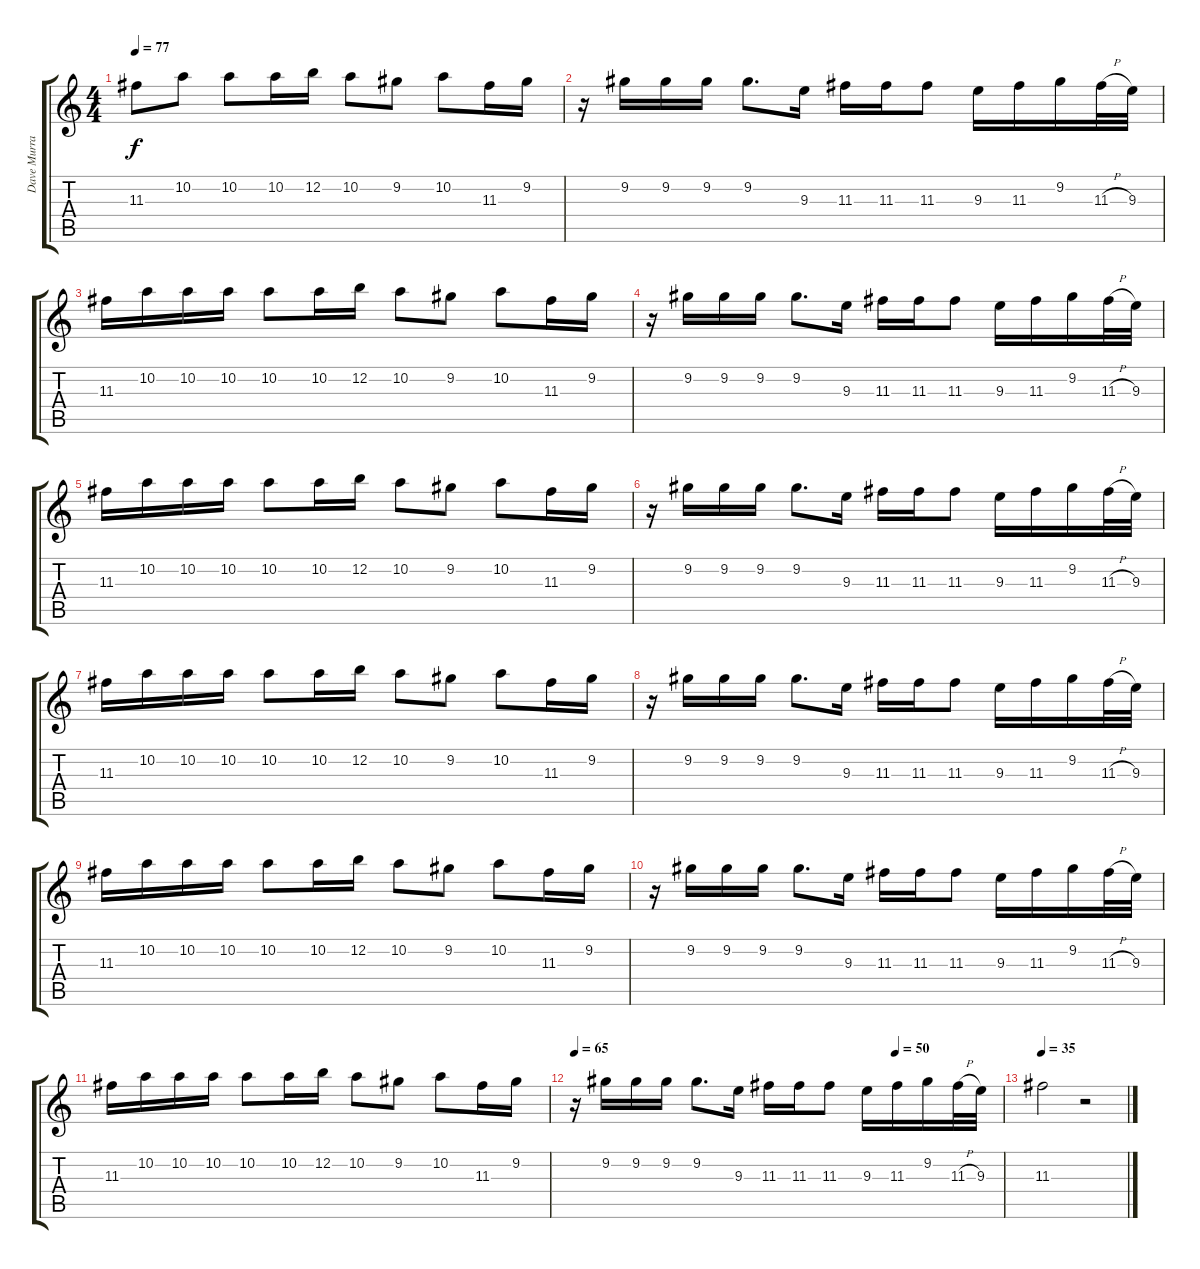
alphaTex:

\track ("Dave Murray" "Dave Murra") {instrument overdrivenguitar}
\staff {score tabs}
\tuning (E4 B3 G3 D3 A2 E2) {hide}
\ts (4 4)
\tempo 77
\clef g2
\ks c
11.3.8{dy f} 10.2.8 10.2.8 10.2.16 12.2.16 10.2.8 9.2.8 10.2.8 11.3.16 9.2.16 |
r.16 9.2.16 9.2.16 9.2.16 9.2.8{d} 9.3.16 11.3.16 11.3.16 11.3.8 9.3.16 11.3.16 9.2.16 11.3{h}.32 9.3.32 |
11.3.16 10.2.16 10.2.16 10.2.16 10.2.8 10.2.16 12.2.16 10.2.8 9.2.8 10.2.8 11.3.16 9.2.16 |
r.16 9.2.16 9.2.16 9.2.16 9.2.8{d} 9.3.16 11.3.16 11.3.16 11.3.8 9.3.16 11.3.16 9.2.16 11.3{h}.32 9.3.32 |
11.3.16 10.2.16 10.2.16 10.2.16 10.2.8 10.2.16 12.2.16 10.2.8 9.2.8 10.2.8 11.3.16 9.2.16 |
r.16 9.2.16 9.2.16 9.2.16 9.2.8{d} 9.3.16 11.3.16 11.3.16 11.3.8 9.3.16 11.3.16 9.2.16 11.3{h}.32 9.3.32 |
11.3.16 10.2.16 10.2.16 10.2.16 10.2.8 10.2.16 12.2.16 10.2.8 9.2.8 10.2.8 11.3.16 9.2.16 |
r.16 9.2.16 9.2.16 9.2.16 9.2.8{d} 9.3.16 11.3.16 11.3.16 11.3.8 9.3.16 11.3.16 9.2.16 11.3{h}.32 9.3.32 |
11.3.16 10.2.16 10.2.16 10.2.16 10.2.8 10.2.16 12.2.16 10.2.8 9.2.8 10.2.8 11.3.16 9.2.16 |
r.16 9.2.16 9.2.16 9.2.16 9.2.8{d} 9.3.16 11.3.16 11.3.16 11.3.8 9.3.16 11.3.16 9.2.16 11.3{h}.32 9.3.32 |
11.3.16 10.2.16 10.2.16 10.2.16 10.2.8 10.2.16 12.2.16 10.2.8 9.2.8 10.2.8 11.3.16 9.2.16 |
\tempo 65
\tempo (50 0.75)
r.16 9.2.16 9.2.16 9.2.16 9.2.8{d} 9.3.16 11.3.16 11.3.16 11.3.8 9.3.16 11.3.16 9.2.16 11.3{h}.32 9.3.32 |
\tempo 35
11.3.2 r.2
